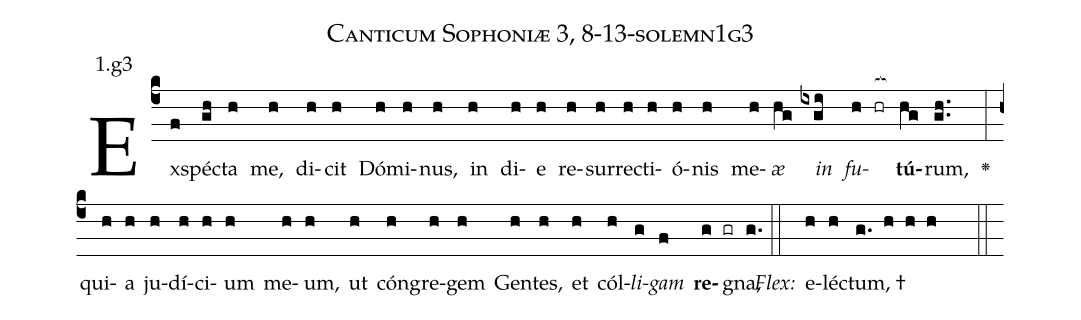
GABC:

name: Canticum Sophoniæ 3, 8-13-solemn1g3;
annotation: 1.g3;
%%
(c4)Ex(f)spé(gh)cta(h) me,(h) di(h)cit(h) Dó(h)mi(h)nus,(h) in(h) di(h)e(h) re(h)sur(h)re(h)cti(h)ó(h)nis(h) me(h)<i>æ</i>(hg) <i>in</i>(ixgi) <i>fu</i>(h hr[ocb:1{])<b>tú</b>(hg[ocb:0}])rum,(gh..) <v>\greheightstar</v>(:) qui(h)a(h) ju(h)dí(h)ci(h)um(h) me(h)um,(h) ut(h) cón(h)gre(h)gem(h) Gen(h)tes,(h) et(h) cól(h)<i>li</i>(g)<i>gam</i>(f) <b>re</b>(g gr)gna,(g.) (::)
<i>Flex:</i>()  e(h)lé(h)ctum, †(g. h h h  ::)

%E(h) u(h) o(g) u(f) a(g) e.(g.) (::)
